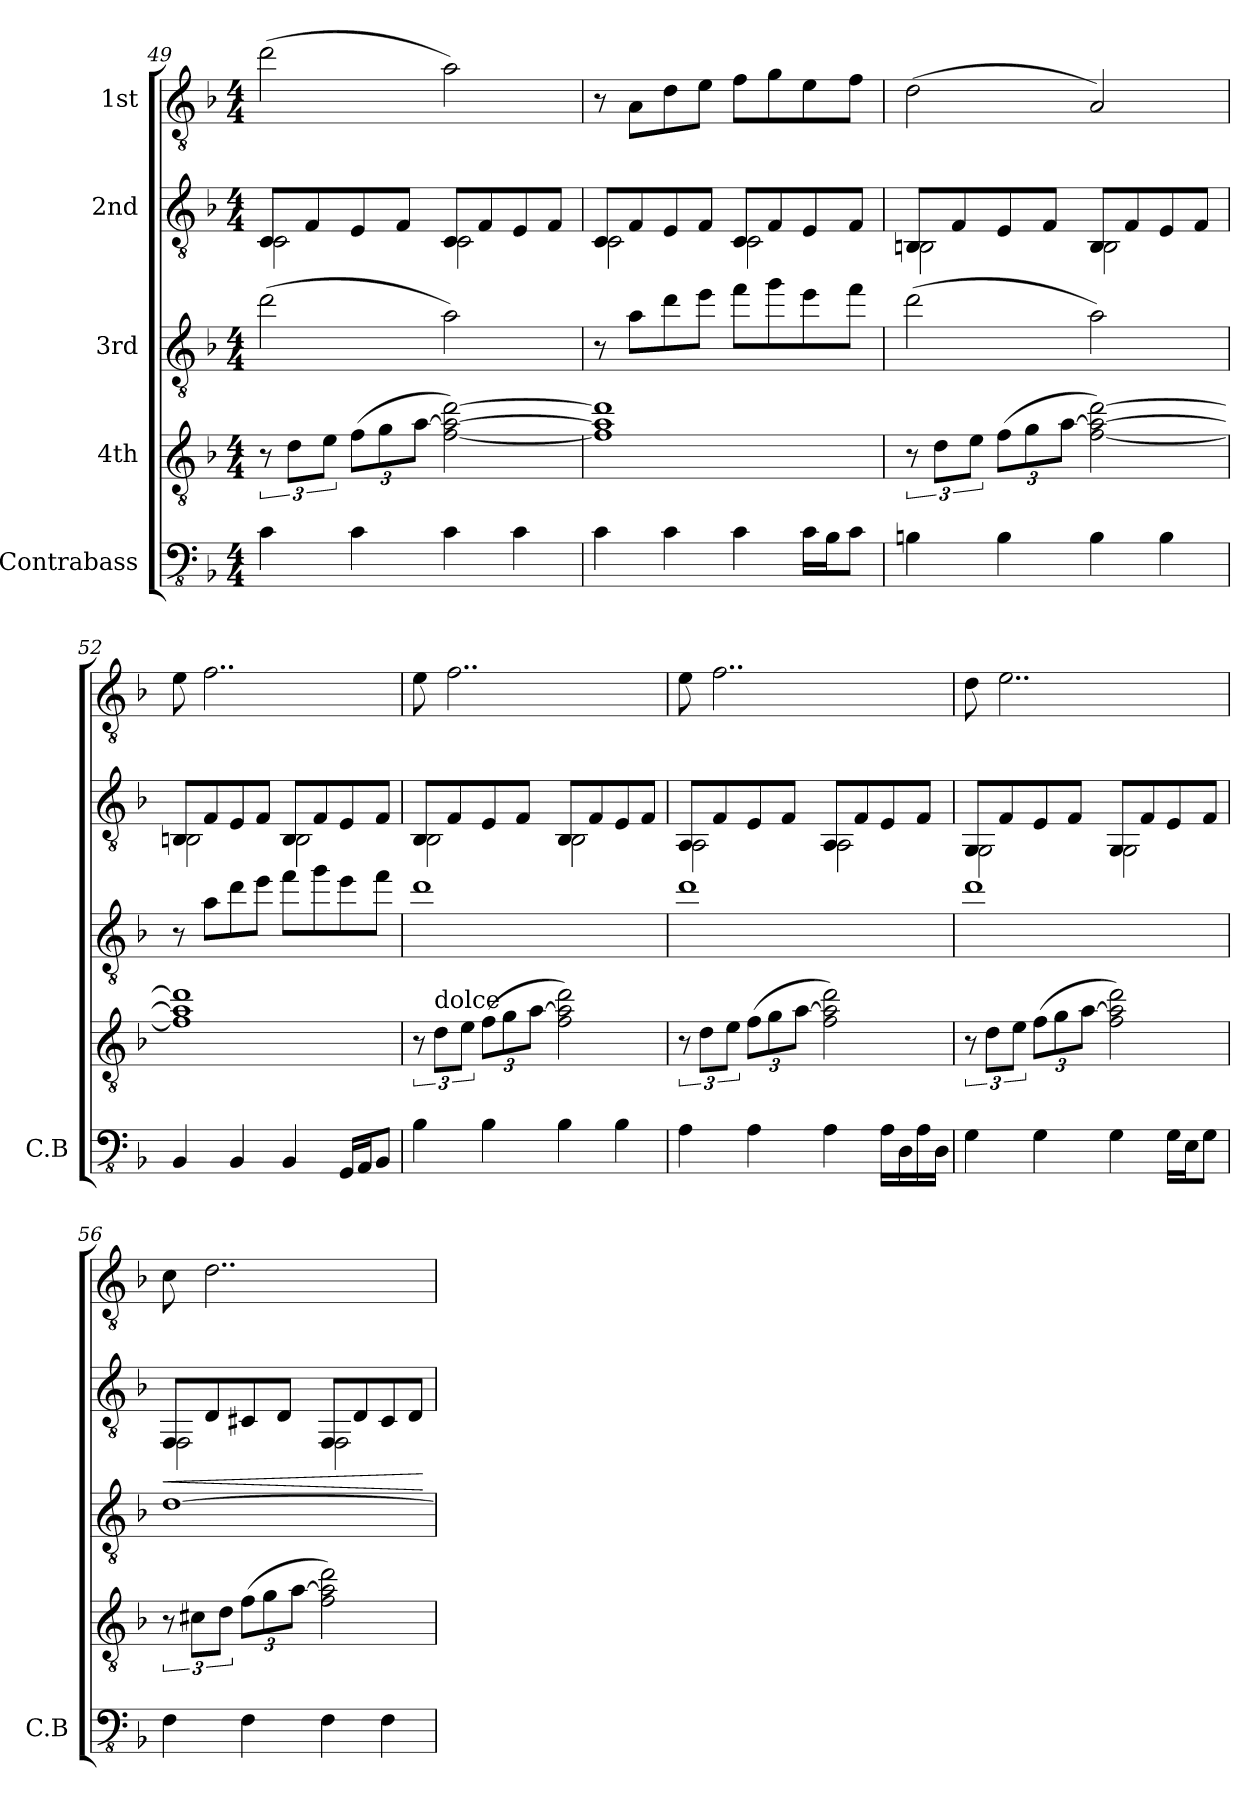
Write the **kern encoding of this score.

**kern	**kern	**kern	**kern	**dynam	**kern
*part5	*part4	*part3	*part2	*part2	*part1
*staff5	*staff4	*staff3	*staff2	*staff2	*staff1
*I"Contrabass	*I"4th	*I"3rd	*I"2nd	*	*I"1st
*I'C.B	*	*	*	*	*
*clefFv4	*clefGv2	*clefGv2	*clefGv2	*	*clefGv2
*k[b-]	*k[b-]	*k[b-]	*k[b-]	*	*k[b-]
*M4/4	*M4/4	*M4/4	*M4/4	*	*M4/4
=49	=49	=49	=49	=49	=49
*	*	*	*^	*	*
4C\	12r	(2dd\	8C/L	2C\	.	(2dd\
.	12d\L	.	.	.	.	.
.	.	.	8F/	.	.	.
.	12e\J	.	.	.	.	.
*	*Xbrackettup	*	*	*	*	*
4C\	(12f\L	.	8E/	.	.	.
.	12g\	.	.	.	.	.
.	.	.	8F/J	.	.	.
.	[12a\J	.	.	.	.	.
4C\	[2f\ 2a\_ [2dd\)	2a\)	8C/L	2C\	.	2a\)
.	.	.	8F/	.	.	.
4C\	.	.	8E/	.	.	.
.	.	.	8F/J	.	.	.
=50	=50	=50	=50	=50	=50	=50
4C\	1f] 1a] 1dd]	8r	8C/L	2C\	.	8r
.	.	8a\L	8F/	.	.	8A\L
4C\	.	8dd\	8E/	.	.	8d\
.	.	8ee\J	8F/J	.	.	8e\J
4C\	.	8ff\L	8C/L	2C\	.	8f\L
.	.	8gg\	8F/	.	.	8g\
16C\LL	.	8ee\	8E/	.	.	8e\
16BB-\J	.	.	.	.	.	.
8C\J	.	8ff\J	8F/J	.	.	8f\J
!!LO:LB:g=z
=51	=51	=51	=51	=51	=51	=51
*	*brackettup	*	*	*	*	*
4BBn\	12r	(2dd\	8BBn/L	2BB\	.	(2d\
.	12d\L	.	.	.	.	.
.	.	.	8F/	.	.	.
.	12e\J	.	.	.	.	.
*	*Xbrackettup	*	*	*	*	*
4BB\	(12f\L	.	8E/	.	.	.
.	12g\	.	.	.	.	.
.	.	.	8F/J	.	.	.
.	[12a\J	.	.	.	.	.
4BB\	[2f\ 2a\_ [2dd\)	2a\)	8BB/L	2BB\	.	2A/)
.	.	.	8F/	.	.	.
4BB\	.	.	8E/	.	.	.
.	.	.	8F/J	.	.	.
=52	=52	=52	=52	=52	=52	=52
4BBB-/	1f] 1a] 1dd]	8r	8BBn/L	2BB\	.	8e\
.	.	8a\L	8F/	.	.	2..f\
4BBB-/	.	8dd\	8E/	.	.	.
.	.	8ee\J	8F/J	.	.	.
4BBB-/	.	8ff\L	8BB/L	2BB\	.	.
.	.	8gg\	8F/	.	.	.
16GGG/LL	.	8ee\	8E/	.	.	.
16AAA/J	.	.	.	.	.	.
8BBB-/J	.	8ff\J	8F/J	.	.	.
=53	=53	=53	=53	=53	=53	=53
*	*brackettup	*	*	*	*	*
4BB-\	12r	1dd	8BB-/L	2BB-\	.	8e\
!	!LO:TX:a:t=dolce	!	!	!	!	!
.	12d\L	.	.	.	.	.
.	.	.	8F/	.	.	2..f\
.	12e\J	.	.	.	.	.
*	*Xbrackettup	*	*	*	*	*
4BB-\	(12f\L	.	8E/	.	.	.
.	12g\	.	.	.	.	.
.	.	.	8F/J	.	.	.
.	[12a\J	.	.	.	.	.
4BB-\	2f\ 2a\] 2dd\)	.	8BB-/L	2BB-\	.	.
.	.	.	8F/	.	.	.
4BB-\	.	.	8E/	.	.	.
.	.	.	8F/J	.	.	.
=54	=54	=54	=54	=54	=54	=54
*	*brackettup	*	*	*	*	*
4AA\	12r	1dd	8AA/L	2AA\	.	8e\
.	12d\L	.	.	.	.	.
.	.	.	8F/	.	.	2..f\
.	12e\J	.	.	.	.	.
*	*Xbrackettup	*	*	*	*	*
4AA\	(12f\L	.	8E/	.	.	.
.	12g\	.	.	.	.	.
.	.	.	8F/J	.	.	.
.	[12a\J	.	.	.	.	.
4AA\	2f\ 2a\] 2dd\)	.	8AA/L	2AA\	.	.
.	.	.	8F/	.	.	.
16AA\LL	.	.	8E/	.	.	.
16DD\	.	.	.	.	.	.
16AA\	.	.	8F/J	.	.	.
16DD\JJ	.	.	.	.	.	.
!!LO:LB:g=z
=55	=55	=55	=55	=55	=55	=55
*	*brackettup	*	*	*	*	*
4GG\	12r	1dd	8GG/L	2GG\	.	8d\
.	12d\L	.	.	.	.	.
.	.	.	8F/	.	.	2..e\
.	12e\J	.	.	.	.	.
*	*Xbrackettup	*	*	*	*	*
4GG\	(12f\L	.	8E/	.	.	.
.	12g\	.	.	.	.	.
.	.	.	8F/J	.	.	.
.	[12a\J	.	.	.	.	.
4GG\	2f\ 2a\] 2dd\)	.	8GG/L	2GG\	.	.
.	.	.	8F/	.	.	.
16GG\LL	.	.	8E/	.	.	.
16EE\J	.	.	.	.	.	.
8GG\J	.	.	8F/J	.	.	.
=56	=56	=56	=56	=56	=56	=56
*	*brackettup	*	*	*	*	*
!	!	!	!	!	!LO:HP:b	!
4FF\	12r	[1d	8FF/L	2FF\	<	8c\
.	12c#X\L	.	.	.	.	.
.	.	.	8D/	.	.	2..d\
.	12d\J	.	.	.	.	.
*	*Xbrackettup	*	*	*	*	*
4FF\	(12f\L	.	8C#X/	.	.	.
.	12g\	.	.	.	.	.
.	.	.	8D/J	.	.	.
.	[12a\J	.	.	.	.	.
4FF\	2f\ 2a\] 2dd\)	.	8FF/L	2FF\	.	.
.	.	.	8D/	.	.	.
4FF\	.	.	8C#/	.	.	.
.	.	.	8D/J	.	.	.
*	*	*	*v	*v	*	*
.	.	.	.	[	.
=	=	=	=	=	=
*-	*-	*-	*-	*-	*-
